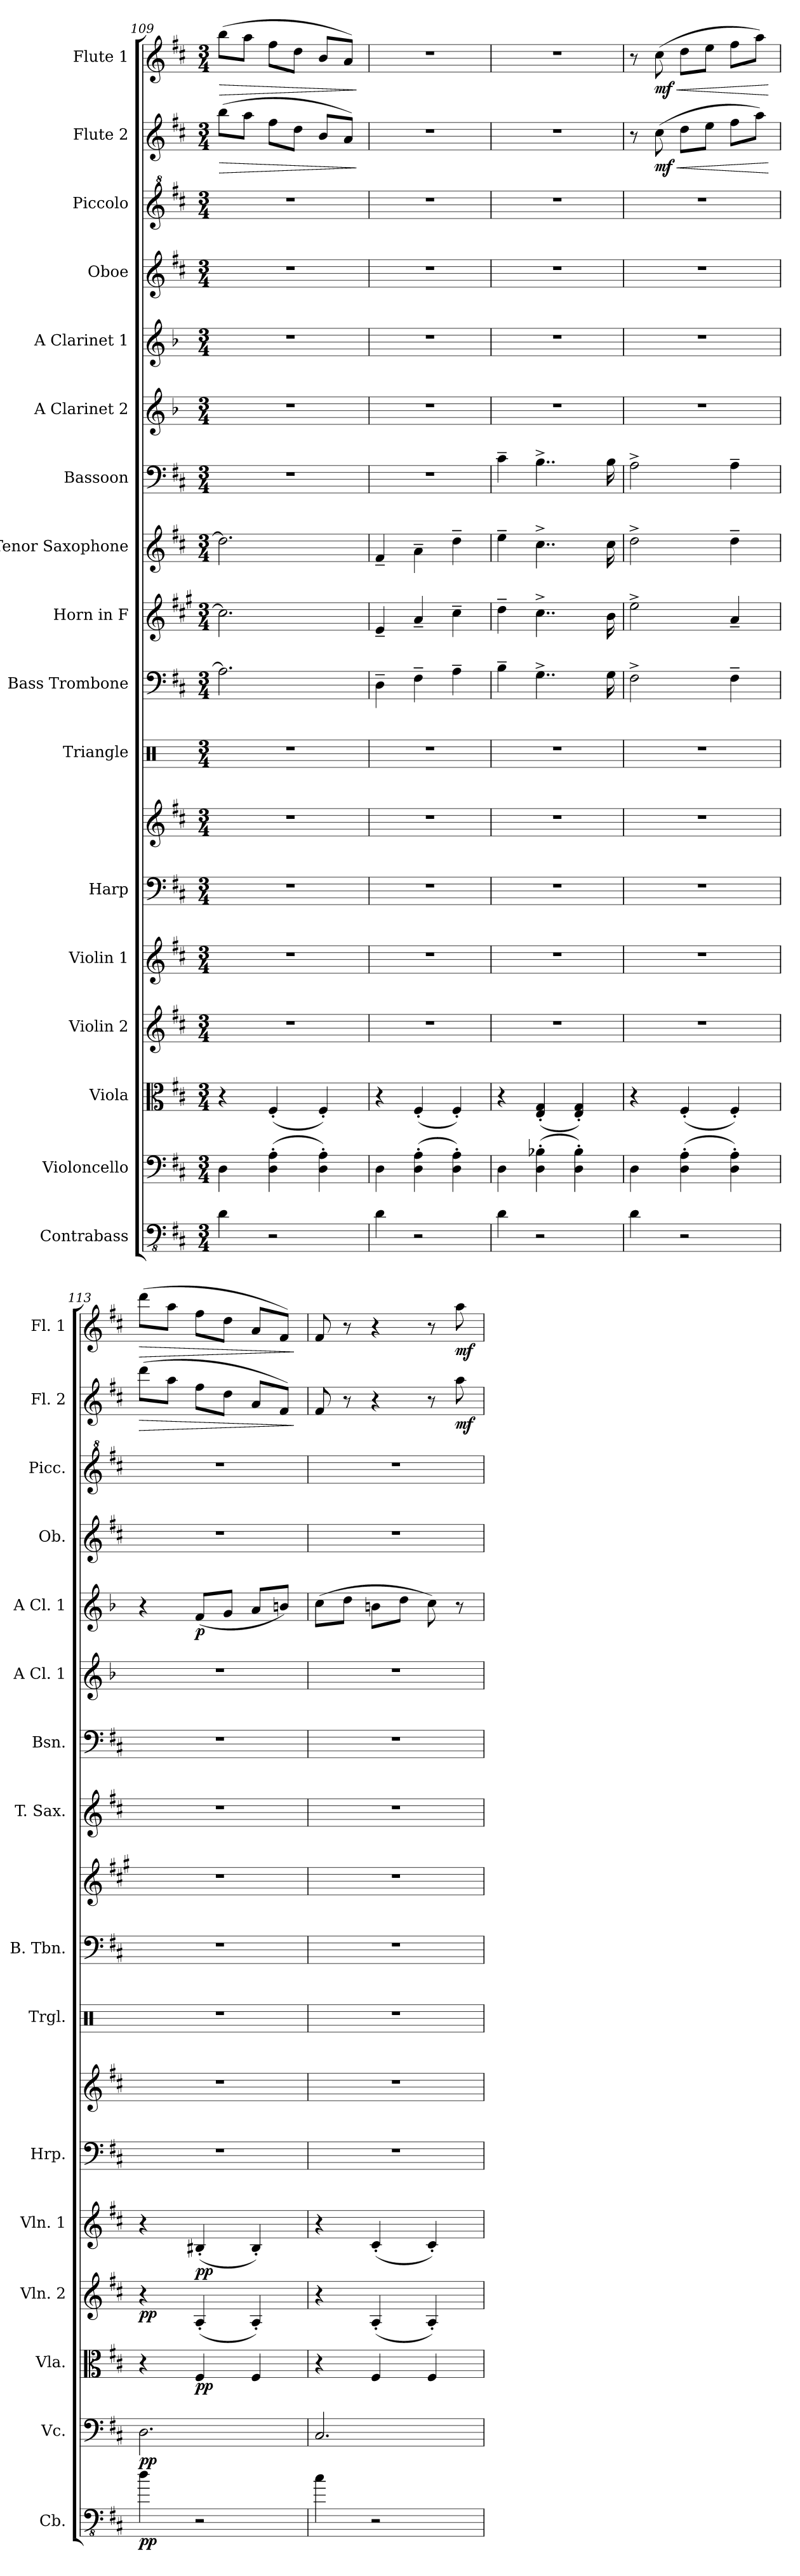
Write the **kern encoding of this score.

**kern	**dynam	**kern	**dynam	**kern	**dynam	**kern	**dynam	**kern	**dynam	**kern	**kern	**kern	**kern	**kern	**kern	**kern	**kern	**kern	**dynam	**kern	**kern	**kern	**dynam	**kern	**dynam
*part17	*part17	*part16	*part16	*part15	*part15	*part14	*part14	*part13	*part13	*part12	*part12	*part11	*part10	*part9	*part8	*part7	*part6	*part5	*part5	*part4	*part3	*part2	*part2	*part1	*part1
*staff18	*staff18	*staff17	*staff17	*staff16	*staff16	*staff15	*staff15	*staff14	*staff14	*staff13	*staff12	*staff11	*staff10	*staff9	*staff8	*staff7	*staff6	*staff5	*staff5	*staff4	*staff3	*staff2	*staff2	*staff1	*staff1
*I"Contrabass	*	*I"Violoncello	*	*I"Viola	*	*I"Violin 2	*	*I"Violin 1	*	*I"Harp	*	*I"Triangle	*I"Bass Trombone	*I"Horn in F	*I"Tenor Saxophone	*I"Bassoon	*I"A Clarinet 2	*I"A Clarinet 1	*	*I"Oboe	*I"Piccolo	*I"Flute 2	*	*I"Flute 1	*
*I'Cb.	*	*I'Vc.	*	*I'Vla.	*	*I'Vln. 2	*	*I'Vln. 1	*	*I'Hrp.	*	*I'Trgl.	*I'B. Tbn.	*	*I'T. Sax.	*I'Bsn.	*I'A Cl. 1	*I'A Cl. 1	*	*I'Ob.	*I'Picc.	*I'Fl. 2	*	*I'Fl. 1	*
*clefFv4	*	*clefF4	*	*clefC3	*	*clefG2	*	*clefG2	*	*clefF4	*clefG2	*clefX	*clefF4	*clefG2	*clefG2	*clefF4	*clefG2	*clefG2	*	*clefG2	*clefG^2	*clefG2	*	*clefG2	*
*ITrd7c12	*	*	*	*	*	*	*	*	*	*	*	*	*	*ITrd4c7	*ITrd8c14	*	*ITrd2c3	*ITrd2c3	*	*	*ITrd-7c-12	*	*	*	*
*k[f#c#]	*	*k[f#c#]	*	*k[f#c#]	*	*k[f#c#]	*	*k[f#c#]	*	*k[f#c#]	*k[f#c#]	*k[]	*k[f#c#]	*k[f#c#]	*k[f#c#]	*k[f#c#]	*k[f#c#]	*k[f#c#]	*	*k[f#c#]	*k[f#c#]	*k[f#c#]	*	*k[f#c#]	*
*M3/4	*	*M3/4	*	*M3/4	*	*M3/4	*	*M3/4	*	*M3/4	*M3/4	*M3/4	*M3/4	*M3/4	*M3/4	*M3/4	*M3/4	*M3/4	*	*M3/4	*M3/4	*M3/4	*	*M3/4	*
=109	=109	=109	=109	=109	=109	=109	=109	=109	=109	=109	=109	=109	=109	=109	=109	=109	=109	=109	=109	=109	=109	=109	=109	=109	=109
!	!	!	!	!	!	!	!	!	!	!	!	!	!	!	!	!	!	!	!	!	!	!	!LO:HP:b	!	!LO:HP:b
4DD\	.	4D\	.	4r	.	2.r	.	2.r	.	2.r	2.r	2.r	2.A\]	2.f#\]	2.d\]	2.r	2.r	2.r	.	2.r	2.r	(8bb\L	>	(8bb\L	>
.	.	.	.	.	.	.	.	.	.	.	.	.	.	.	.	.	.	.	.	.	.	8aa\J	.	8aa\J	.
2r	.	(4D\' 4A\'	.	(4F#'/	.	.	.	.	.	.	.	.	.	.	.	.	.	.	.	.	.	8ff#\L	.	8ff#\L	.
.	.	.	.	.	.	.	.	.	.	.	.	.	.	.	.	.	.	.	.	.	.	8dd\J	.	8dd\J	.
.	.	4D\' 4A\')	.	4F#'/)	.	.	.	.	.	.	.	.	.	.	.	.	.	.	.	.	.	8b/L	.	8b/L	.
.	.	.	.	.	.	.	.	.	.	.	.	.	.	.	.	.	.	.	.	.	.	8a/J)	.	8a/J)	.
.	.	.	.	.	.	.	.	.	.	.	.	.	.	.	.	.	.	.	.	.	.	.	]	.	]
=110	=110	=110	=110	=110	=110	=110	=110	=110	=110	=110	=110	=110	=110	=110	=110	=110	=110	=110	=110	=110	=110	=110	=110	=110	=110
4DD\	.	4D\	.	4r	.	2.r	.	2.r	.	2.r	2.r	2.r	4D~\	4A~/	4F#~/	2.r	2.r	2.r	.	2.r	2.r	2.r	.	2.r	.
2r	.	(4D\' 4A\'	.	(4F#'/	.	.	.	.	.	.	.	.	4F#~\	4d~/	4A~\	.	.	.	.	.	.	.	.	.	.
.	.	4D\' 4A\')	.	4F#'/)	.	.	.	.	.	.	.	.	4A~\	4f#~\	4d~\	.	.	.	.	.	.	.	.	.	.
=111	=111	=111	=111	=111	=111	=111	=111	=111	=111	=111	=111	=111	=111	=111	=111	=111	=111	=111	=111	=111	=111	=111	=111	=111	=111
4DD\	.	4D\	.	4r	.	2.r	.	2.r	.	2.r	2.r	2.r	4B~\	4g~\	4e~\	4c#~\	2.r	2.r	.	2.r	2.r	2.r	.	2.r	.
2r	.	(4D\' 4B-X\'	.	(4E/' 4G/'	.	.	.	.	.	.	.	.	4..G^\	4..f#^\	4..c#^\	4..B^\	.	.	.	.	.	.	.	.	.
.	.	4D\' 4B-\')	.	4E/' 4G/')	.	.	.	.	.	.	.	.	.	.	.	.	.	.	.	.	.	.	.	.	.
.	.	.	.	.	.	.	.	.	.	.	.	.	16G\	16e\	16c#\	16B\	.	.	.	.	.	.	.	.	.
!!LO:PB:g=z
=112	=112	=112	=112	=112	=112	=112	=112	=112	=112	=112	=112	=112	=112	=112	=112	=112	=112	=112	=112	=112	=112	=112	=112	=112	=112
4DD\	.	4D\	.	4r	.	2.r	.	2.r	.	2.r	2.r	2.r	2F#^\	2a^\	2d^\	2A^\	2.r	2.r	.	2.r	2.r	8r	.	8r	.
!	!	!	!	!	!	!	!	!	!	!	!	!	!	!	!	!	!	!	!	!	!	!	!LO:HP:b	!	!LO:HP:b
!	!	!	!	!	!	!	!	!	!	!	!	!	!	!	!	!	!	!	!	!	!	!	!LO:DY:n=1:b	!	!LO:DY:n=1:b
.	.	.	.	.	.	.	.	.	.	.	.	.	.	.	.	.	.	.	.	.	.	(8cc#\	< mf	(8cc#\	< mf
2r	.	(4D\' 4A\'	.	(4F#'/	.	.	.	.	.	.	.	.	.	.	.	.	.	.	.	.	.	8dd\L	.	8dd\L	.
.	.	.	.	.	.	.	.	.	.	.	.	.	.	.	.	.	.	.	.	.	.	8ee\J	.	8ee\J	.
.	.	4D\' 4A\')	.	4F#'/)	.	.	.	.	.	.	.	.	4F#~\	4d~/	4d~\	4A~\	.	.	.	.	.	8ff#\L	.	8ff#\L	.
.	.	.	.	.	.	.	.	.	.	.	.	.	.	.	.	.	.	.	.	.	.	8aa\J)	.	8aa\J)	.
.	.	.	.	.	.	.	.	.	.	.	.	.	.	.	.	.	.	.	.	.	.	.	[	.	[
=113	=113	=113	=113	=113	=113	=113	=113	=113	=113	=113	=113	=113	=113	=113	=113	=113	=113	=113	=113	=113	=113	=113	=113	=113	=113
!	!LO:DY:b	!	!LO:DY:b	!	!	!	!LO:DY:b	!	!	!	!	!	!	!	!	!	!	!	!	!	!	!	!LO:HP:b	!	!LO:HP:b
4D\	pp	2.D\	pp	4r	.	4r	pp	4r	.	2.r	2.r	2.r	2.r	2.r	2.r	2.r	2.r	4r	.	2.r	2.r	(8ddd\L	>	(8ddd\L	>
.	.	.	.	.	.	.	.	.	.	.	.	.	.	.	.	.	.	.	.	.	.	8aa\J	.	8aa\J	.
!	!	!	!	!	!LO:DY:b	!	!	!	!LO:DY:b	!	!	!	!	!	!	!	!	!	!LO:DY:b	!	!	!	!	!	!
2r	.	.	.	4F#/	pp	(4A'/	.	(4B#X'/	pp	.	.	.	.	.	.	.	.	(8d/L	p	.	.	8ff#\L	.	8ff#\L	.
.	.	.	.	.	.	.	.	.	.	.	.	.	.	.	.	.	.	8e/J	.	.	.	8dd\J	.	8dd\J	.
.	.	.	.	4F#/	.	4A'/)	.	4B#'/)	.	.	.	.	.	.	.	.	.	8f#/L	.	.	.	8a/L	.	8a/L	.
.	.	.	.	.	.	.	.	.	.	.	.	.	.	.	.	.	.	8g#X/J)	.	.	.	8f#/J)	.	8f#/J)	.
.	.	.	.	.	.	.	.	.	.	.	.	.	.	.	.	.	.	.	.	.	.	.	]	.	]
=114	=114	=114	=114	=114	=114	=114	=114	=114	=114	=114	=114	=114	=114	=114	=114	=114	=114	=114	=114	=114	=114	=114	=114	=114	=114
4C#\	.	2.C#/	.	4r	.	4r	.	4r	.	2.r	2.r	2.r	2.r	2.r	2.r	2.r	2.r	(8a\L	.	2.r	2.r	8f#/	.	8f#/	.
.	.	.	.	.	.	.	.	.	.	.	.	.	.	.	.	.	.	8b\J	.	.	.	8r	.	8r	.
2r	.	.	.	4F#/	.	(4A'/	.	(4c#'/	.	.	.	.	.	.	.	.	.	8g#X\L	.	.	.	4r	.	4r	.
.	.	.	.	.	.	.	.	.	.	.	.	.	.	.	.	.	.	8b\J	.	.	.	.	.	.	.
.	.	.	.	4F#/	.	4A'/)	.	4c#'/)	.	.	.	.	.	.	.	.	.	8a\)	.	.	.	8r	.	8r	.
!	!	!	!	!	!	!	!	!	!	!	!	!	!	!	!	!	!	!	!	!	!	!	!LO:DY:b	!	!LO:DY:b
.	.	.	.	.	.	.	.	.	.	.	.	.	.	.	.	.	.	8r	.	.	.	8aa\	mf	8aa\	mf
=	=	=	=	=	=	=	=	=	=	=	=	=	=	=	=	=	=	=	=	=	=	=	=	=	=
*-	*-	*-	*-	*-	*-	*-	*-	*-	*-	*-	*-	*-	*-	*-	*-	*-	*-	*-	*-	*-	*-	*-	*-	*-	*-
